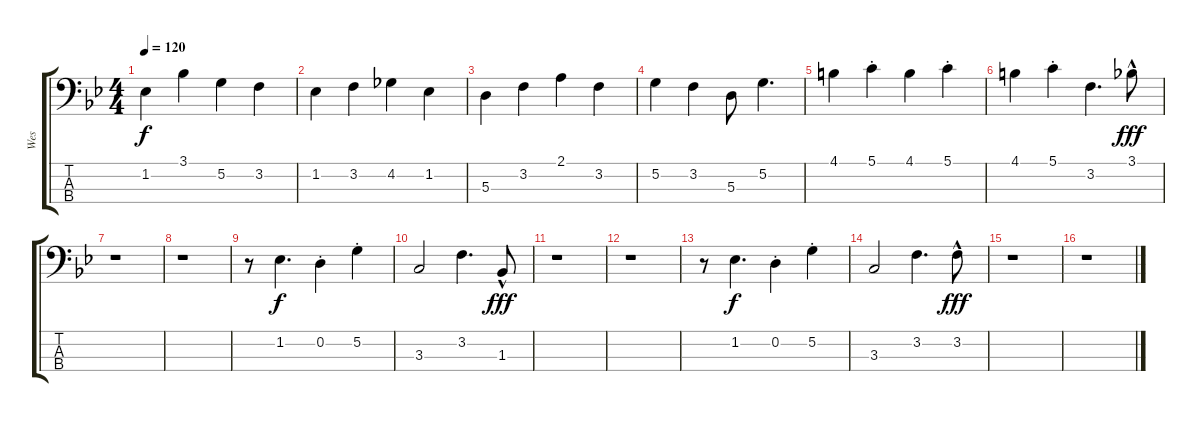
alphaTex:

\track ("Wes" "Wes") {instrument electricbassfinger}
\staff {score tabs}
\tuning (G2 D2 A1 E1) {hide}
\ts (4 4)
\tempo 120
\clef f4
\ks bb
1.2.4{dy f} 3.1.4 5.2.4 3.2.4 |
1.2.4 3.2.4 4.2.4 1.2.4 |
5.3.4 3.2.4 2.1.4 3.2.4 |
5.2.4 3.2.4 5.3.8 5.2.4{d} |
4.1.4 5.1{st}.4 4.1.4 5.1{st}.4 |
4.1.4 5.1{st}.4 3.2.4{d} 3.1{hac}.8{dy fff} |
r.1 |
r.1 |
r.8 1.2.4{d dy f} 0.2{st}.4 5.2{st}.4 |
3.3.2 3.2.4{d} 1.3{hac}.8{dy fff} |
r.1 |
r.1 |
r.8 1.2.4{d dy f} 0.2{st}.4 5.2{st}.4 |
3.3.2 3.2.4{d} 3.2{hac}.8{dy fff} |
r.1 |
r.1
